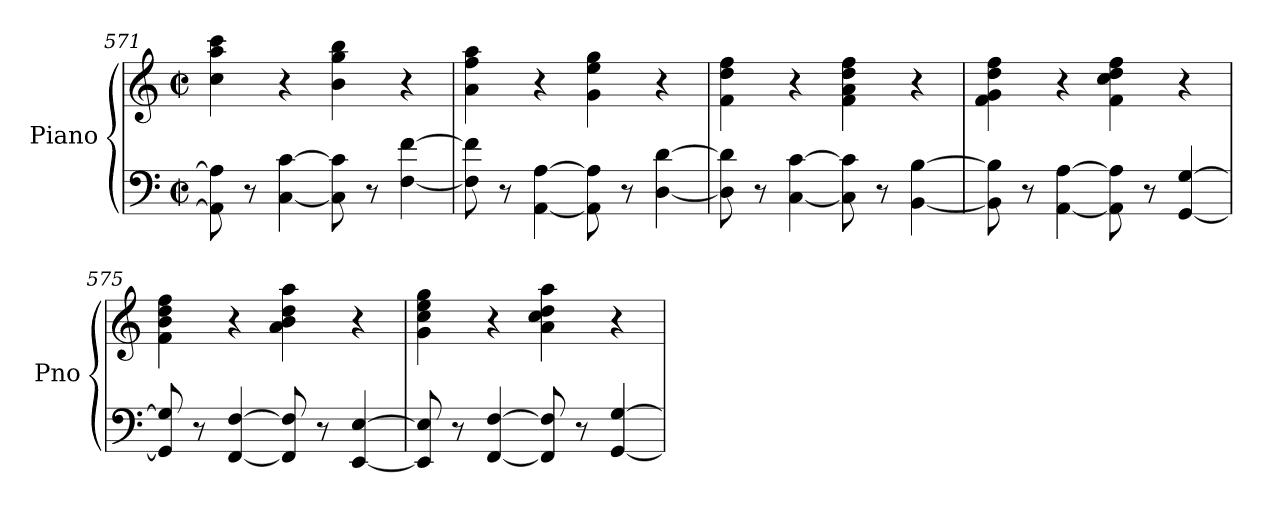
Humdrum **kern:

**kern	**kern
*part1	*part1
*staff2	*staff1
*I"Piano	*
*I'Pno	*
*clefF4	*clefG2
*k[]	*k[]
*M4/4	*M4/4
*met(c|)	*met(c|)
=571	=571
8AA\] 8A\]	4cc\ 4aa\ 4ccc\
8r	.
[4C\ [4c\	4r
8C\] 8c\]	4b\ 4gg\ 4bb\
8r	.
[4F\ [4f\	4r
!!LO:LB:g=z
=572	=572
8F\] 8f\]	4a\ 4ff\ 4aa\
8r	.
[4AA\ [4A\	4r
8AA\] 8A\]	4g\ 4ee\ 4gg\
8r	.
[4D\ [4d\	4r
=573	=573
8D\] 8d\]	4f\ 4dd\ 4ff\
8r	.
[4C\ [4c\	4r
8C\] 8c\]	4f\ 4a\ 4dd\ 4ff\
8r	.
[4BB\ [4B\	4r
=574	=574
8BB\] 8B\]	4f\ 4g\ 4dd\ 4ff\
8r	.
[4AA\ [4A\	4r
8AA\] 8A\]	4f\ 4cc\ 4dd\ 4ff\
8r	.
[4GG/ [4G/	4r
=575	=575
8GG/] 8G/]	4f\ 4b\ 4dd\ 4ff\
8r	.
[4FF/ [4F/	4r
8FF/] 8F/]	4a\ 4b\ 4dd\ 4aa\
8r	.
[4EE/ [4E/	4r
=576	=576
8EE/] 8E/]	4g\ 4cc\ 4ee\ 4gg\
8r	.
[4FF/ [4F/	4r
8FF/] 8F/]	4a\ 4cc\ 4dd\ 4aa\
8r	.
[4GG/ [4G/	4r
=	=
*-	*-
